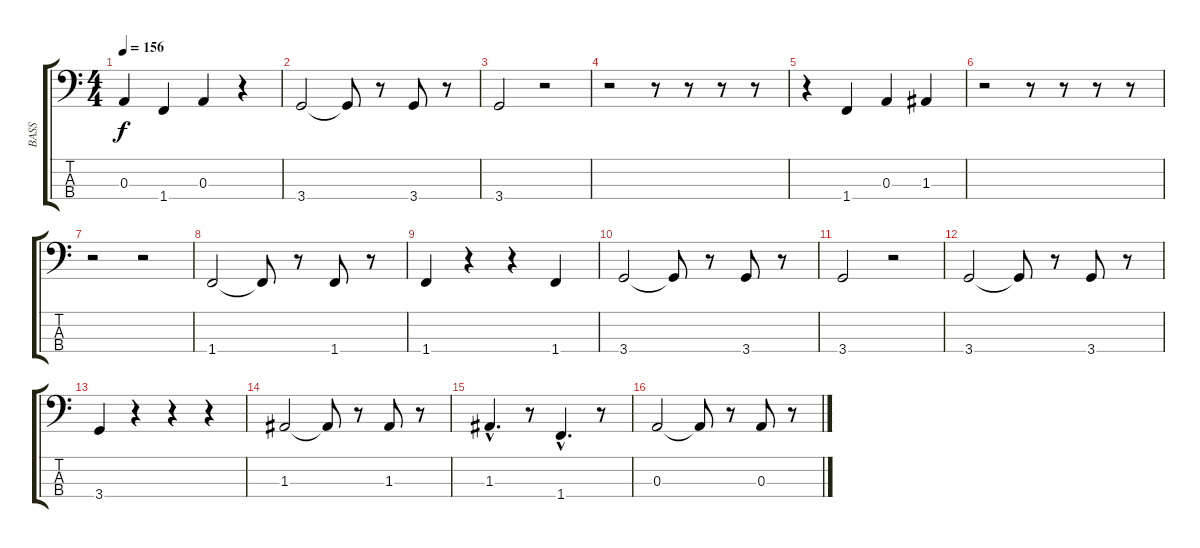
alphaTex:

\track ("BASS" "BASS") {instrument electricbassfinger}
\staff {score tabs}
\tuning (G2 D2 A1 E1) {hide}
\ts (4 4)
\tempo 156
\clef f4
\ks c
0.3.4{dy f} 1.4.4 0.3.4 r.4 |
3.4.2 3.4{t}.8 r.8 3.4.8 r.8 |
3.4.2 r.2 |
r.2 r.8 r.8 r.8 r.8 |
r.4 1.4.4 0.3.4 1.3.4 |
r.2 r.8 r.8 r.8 r.8 |
r.2 r.2 |
1.4.2 1.4{t}.8 r.8 1.4.8 r.8 |
1.4.4 r.4 r.4 1.4.4 |
3.4.2 3.4{t}.8 r.8 3.4.8 r.8 |
3.4.2 r.2 |
3.4.2 3.4{t}.8 r.8 3.4.8 r.8 |
3.4.4 r.4 r.4 r.4 |
1.3.2 1.3{t}.8 r.8 1.3.8 r.8 |
1.3{hac}.4{d} r.8 1.4{hac}.4{d} r.8 |
0.3.2 0.3{t}.8 r.8 0.3.8 r.8
